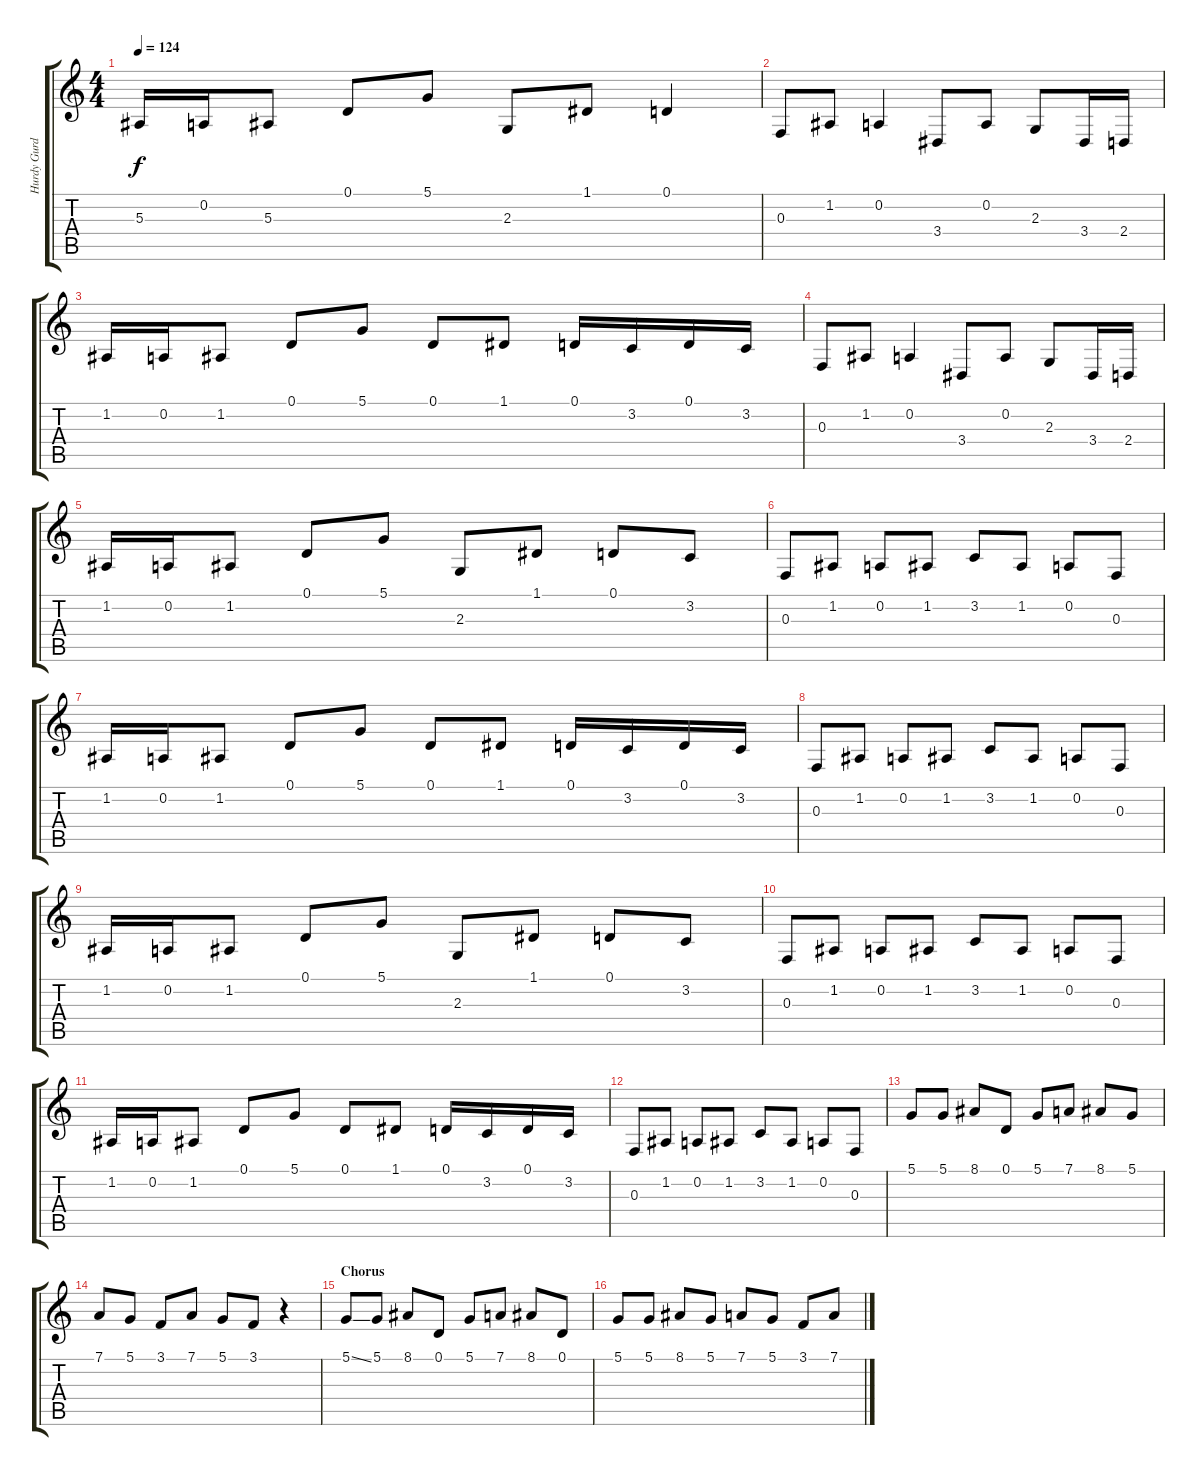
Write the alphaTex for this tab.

\track ("Hurdy Gurdy" "Hurdy Gurd") {instrument cello}
\staff {score tabs}
\tuning (D4 A3 F3 C3 G2 D2) {hide}
\ts (4 4)
\tempo 124
\clef g2
\ks c
5.3.16{dy f} 0.2.16 5.3.8 0.1.8 5.1.8 2.3.8 1.1.8 0.1.4 |
0.3.8 1.2.8 0.2.4 3.4.8 0.2.8 2.3.8 3.4.16 2.4.16 |
1.2.16 0.2.16 1.2.8 0.1.8 5.1.8 0.1.8 1.1.8 0.1.16 3.2.16 0.1.16 3.2.16 |
0.3.8 1.2.8 0.2.4 3.4.8 0.2.8 2.3.8 3.4.16 2.4.16 |
1.2.16 0.2.16 1.2.8 0.1.8 5.1.8 2.3.8 1.1.8 0.1.8 3.2.8 |
0.3.8 1.2.8 0.2.8 1.2.8 3.2.8 1.2.8 0.2.8 0.3.8 |
1.2.16 0.2.16 1.2.8 0.1.8 5.1.8 0.1.8 1.1.8 0.1.16 3.2.16 0.1.16 3.2.16 |
0.3.8 1.2.8 0.2.8 1.2.8 3.2.8 1.2.8 0.2.8 0.3.8 |
1.2.16 0.2.16 1.2.8 0.1.8 5.1.8 2.3.8 1.1.8 0.1.8 3.2.8 |
0.3.8 1.2.8 0.2.8 1.2.8 3.2.8 1.2.8 0.2.8 0.3.8 |
1.2.16 0.2.16 1.2.8 0.1.8 5.1.8 0.1.8 1.1.8 0.1.16 3.2.16 0.1.16 3.2.16 |
0.3.8 1.2.8 0.2.8 1.2.8 3.2.8 1.2.8 0.2.8 0.3.8 |
5.1.8 5.1.8 8.1.8 0.1.8 5.1.8 7.1.8 8.1.8 5.1.8 |
7.1.8 5.1.8 3.1.8 7.1.8 5.1.8 3.1.8 r.4 |
\section ("" "Chorus")
5.1{ss}.8 5.1.8 8.1.8 0.1.8 5.1.8 7.1.8 8.1.8 0.1.8 |
5.1.8 5.1.8 8.1.8 5.1.8 7.1.8 5.1.8 3.1.8 7.1.8
